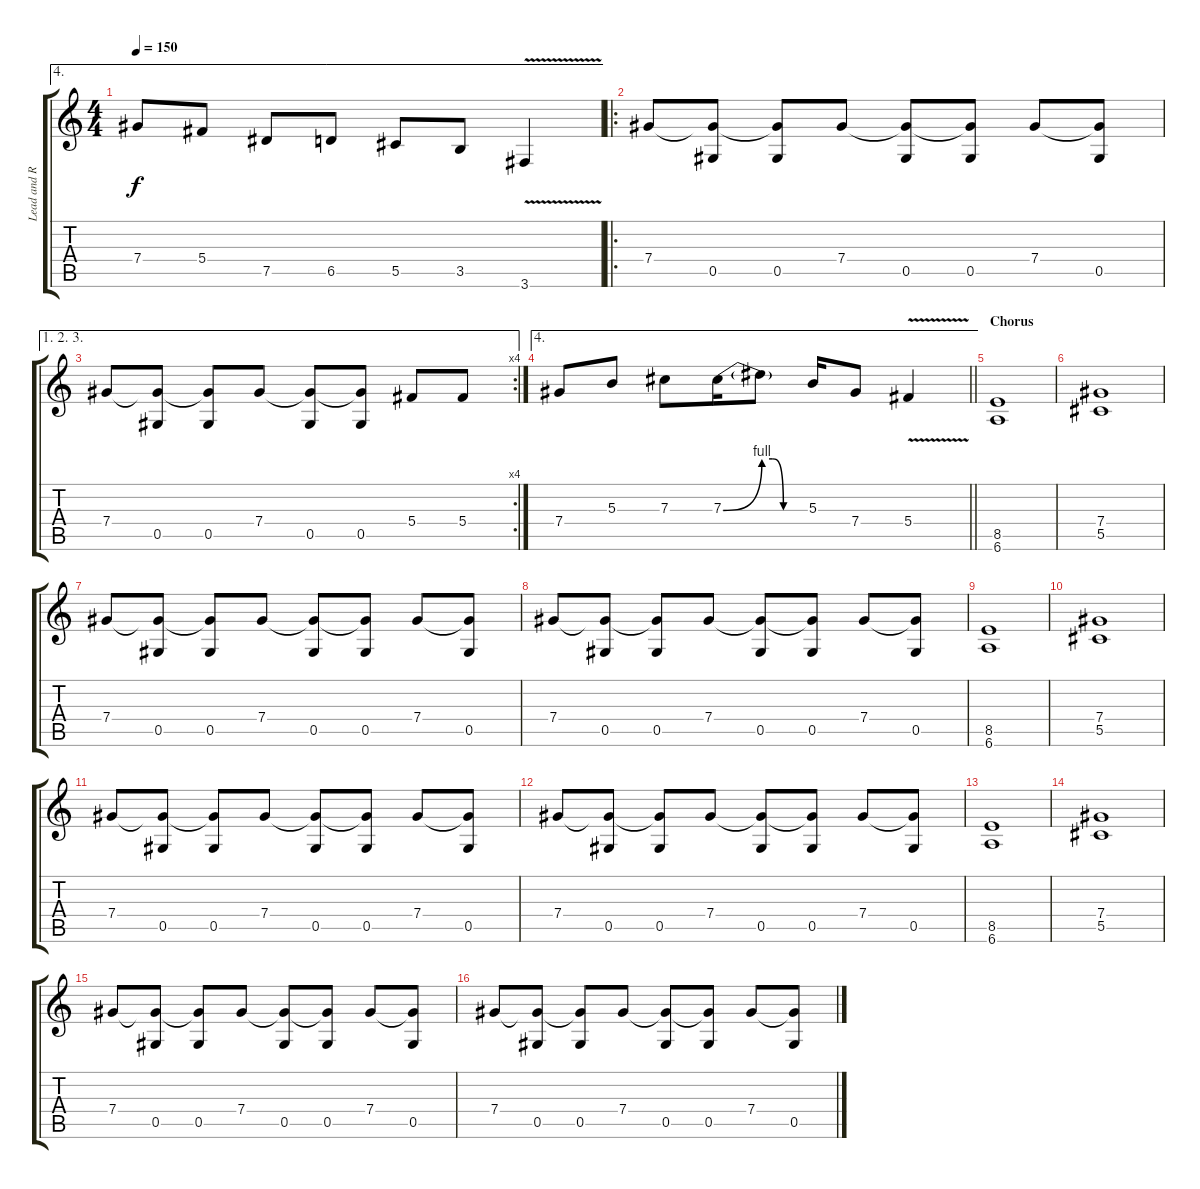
\track ("Lead and Rhythm 2" "Lead and R") {instrument distortionguitar}
\staff {score tabs}
\tuning (Eb4 Bb3 Gb3 Db3 Ab2 Eb2) {hide}
\ae 4
\ts (4 4)
\tempo 150
\clef g2
\ks c
7.4.8{dy f} 5.4.8 7.5.8 6.5.8 5.5.8 3.5.8 3.6{v}.4 |
\ro
7.4.8 (7.4{t} 0.5).8 (7.4{t} 0.5).8 7.4.8 (7.4{t} 0.5).8 (7.4{t} 0.5).8 7.4.8 (7.4{t} 0.5).8 |
\ae (1 2 3)
\rc 4
7.4.8 (7.4{t} 0.5).8 (7.4{t} 0.5).8 7.4.8 (7.4{t} 0.5).8 (7.4{t} 0.5).8 5.4.8 5.4.8 |
\ae 4
\barLineRight lightlight
7.4.8 5.3.8 7.3.8 7.3{be (bend 0 0 60 4)}.16 7.3{be (custom 0 4 15 4 30 0 60 0) t}.8 5.3.16 7.4.8 5.4{v}.4 |
\section ("" "Chorus")
(8.5 6.6).1 |
(7.4 5.5).1 |
7.4.8 (7.4{t} 0.5).8 (7.4{t} 0.5).8 7.4.8 (7.4{t} 0.5).8 (7.4{t} 0.5).8 7.4.8 (7.4{t} 0.5).8 |
7.4.8 (7.4{t} 0.5).8 (7.4{t} 0.5).8 7.4.8 (7.4{t} 0.5).8 (7.4{t} 0.5).8 7.4.8 (7.4{t} 0.5).8 |
(8.5 6.6).1 |
(7.4 5.5).1 |
7.4.8 (7.4{t} 0.5).8 (7.4{t} 0.5).8 7.4.8 (7.4{t} 0.5).8 (7.4{t} 0.5).8 7.4.8 (7.4{t} 0.5).8 |
7.4.8 (7.4{t} 0.5).8 (7.4{t} 0.5).8 7.4.8 (7.4{t} 0.5).8 (7.4{t} 0.5).8 7.4.8 (7.4{t} 0.5).8 |
(8.5 6.6).1 |
(7.4 5.5).1 |
7.4.8 (7.4{t} 0.5).8 (7.4{t} 0.5).8 7.4.8 (7.4{t} 0.5).8 (7.4{t} 0.5).8 7.4.8 (7.4{t} 0.5).8 |
7.4.8 (7.4{t} 0.5).8 (7.4{t} 0.5).8 7.4.8 (7.4{t} 0.5).8 (7.4{t} 0.5).8 7.4.8 (7.4{t} 0.5).8
